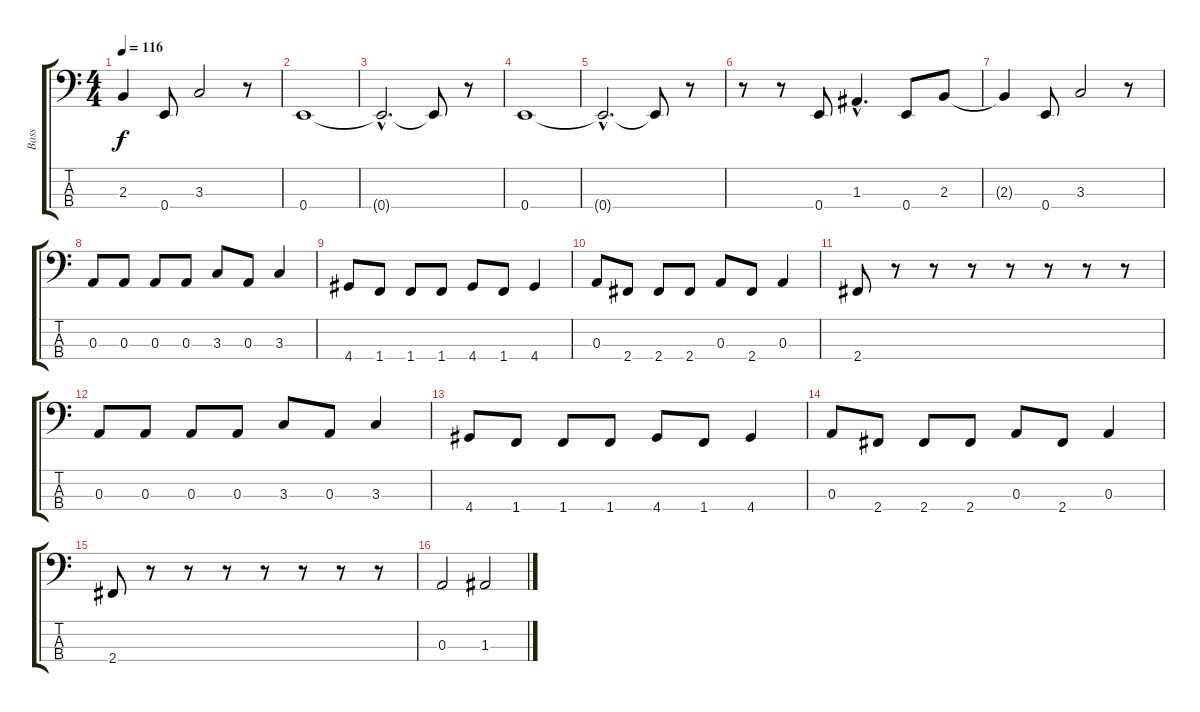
\track ("Bass" "Bass") {instrument electricbassfinger}
\staff {score tabs}
\tuning (G2 D2 A1 E1) {hide}
\ts (4 4)
\tempo 116
\clef f4
\ks c
2.3{t}.4{dy f} 0.4.8 3.3.2 r.8 |
0.4.1 |
0.4{hac t}.2{d} 0.4{t}.8 r.8 |
0.4.1 |
0.4{hac t}.2{d} 0.4{t}.8 r.8 |
r.8 r.8 0.4.8 1.3{hac}.4{d} 0.4.8 2.3.8 |
2.3{t}.4 0.4.8 3.3.2 r.8 |
0.3.8 0.3.8 0.3.8 0.3.8 3.3.8 0.3.8 3.3.4 |
4.4.8 1.4.8 1.4.8 1.4.8 4.4.8 1.4.8 4.4.4 |
0.3.8 2.4.8 2.4.8 2.4.8 0.3.8 2.4.8 0.3.4 |
2.4.8 r.8 r.8 r.8 r.8 r.8 r.8 r.8 |
0.3.8 0.3.8 0.3.8 0.3.8 3.3.8 0.3.8 3.3.4 |
4.4.8 1.4.8 1.4.8 1.4.8 4.4.8 1.4.8 4.4.4 |
0.3.8 2.4.8 2.4.8 2.4.8 0.3.8 2.4.8 0.3.4 |
2.4.8 r.8 r.8 r.8 r.8 r.8 r.8 r.8 |
0.3.2 1.3.2
